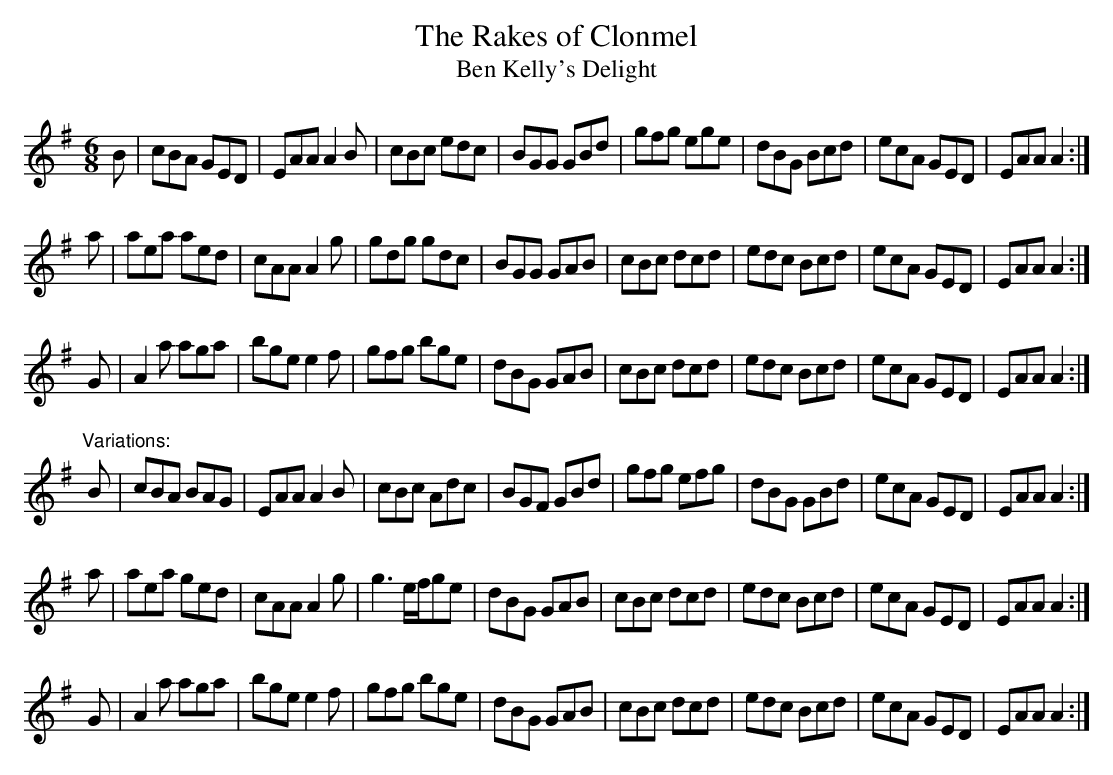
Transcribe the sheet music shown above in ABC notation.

X:1
T:Rakes of Clonmel, The
T:Ben Kelly's Delight
M:6/8
K:Ador
B|cBA GED|EAA A2B|cBc edc|BGG GBd|gfg ege|dBG Bcd|ecA GED|EAA A2:|
a|aea aed|cAA A2g|gdg gdc|BGG GAB|cBc dcd|edc Bcd|ecA GED|EAA A2:|
G|A2a aga|bge e2f|gfg bge|dBG GAB|cBc dcd|edc Bcd|ecA GED|EAA A2:|
"Variations:"
B|cBA BAG|EAA A2B|cBc Adc|BGF GBd|gfg efg|dBG GBd|ecA GED|EAA A2:|
a|aea ged|cAA A2g|g3 e/f/ge|dBG GAB|cBc dcd|edc Bcd|ecA GED|EAA A2:|
G|A2a aga|bge e2f|gfg bge|dBG GAB|cBc dcd|edc Bcd|ecA GED|EAA A2:|
